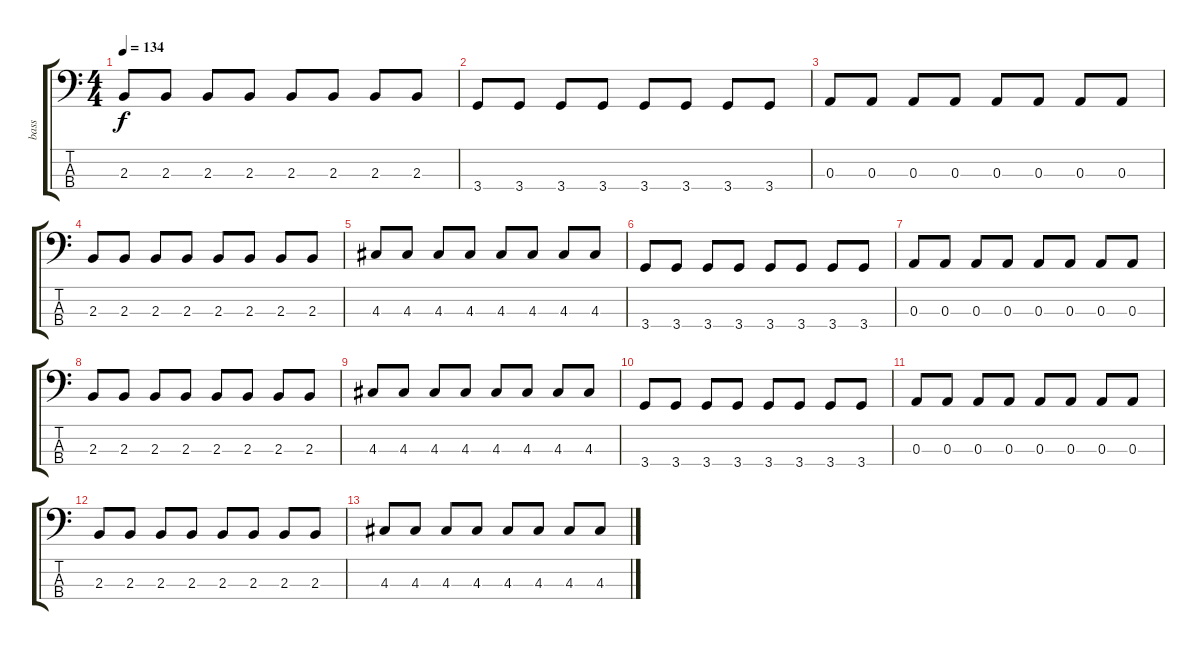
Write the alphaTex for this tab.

\track ("bass" "bass") {instrument electricbassfinger}
\staff {score tabs}
\tuning (G2 D2 A1 E1) {hide}
\ts (4 4)
\tempo 134
\clef f4
\ks c
2.3.8{dy f} 2.3.8 2.3.8 2.3.8 2.3.8 2.3.8 2.3.8 2.3.8 |
3.4.8 3.4.8 3.4.8 3.4.8 3.4.8 3.4.8 3.4.8 3.4.8 |
0.3.8 0.3.8 0.3.8 0.3.8 0.3.8 0.3.8 0.3.8 0.3.8 |
2.3.8 2.3.8 2.3.8 2.3.8 2.3.8 2.3.8 2.3.8 2.3.8 |
4.3.8 4.3.8 4.3.8 4.3.8 4.3.8 4.3.8 4.3.8 4.3.8 |
3.4.8 3.4.8 3.4.8 3.4.8 3.4.8 3.4.8 3.4.8 3.4.8 |
0.3.8 0.3.8 0.3.8 0.3.8 0.3.8 0.3.8 0.3.8 0.3.8 |
2.3.8 2.3.8 2.3.8 2.3.8 2.3.8 2.3.8 2.3.8 2.3.8 |
4.3.8 4.3.8 4.3.8 4.3.8 4.3.8 4.3.8 4.3.8 4.3.8 |
3.4.8 3.4.8 3.4.8 3.4.8 3.4.8 3.4.8 3.4.8 3.4.8 |
0.3.8 0.3.8 0.3.8 0.3.8 0.3.8 0.3.8 0.3.8 0.3.8 |
2.3.8 2.3.8 2.3.8 2.3.8 2.3.8 2.3.8 2.3.8 2.3.8 |
4.3.8 4.3.8 4.3.8 4.3.8 4.3.8 4.3.8 4.3.8 4.3.8
